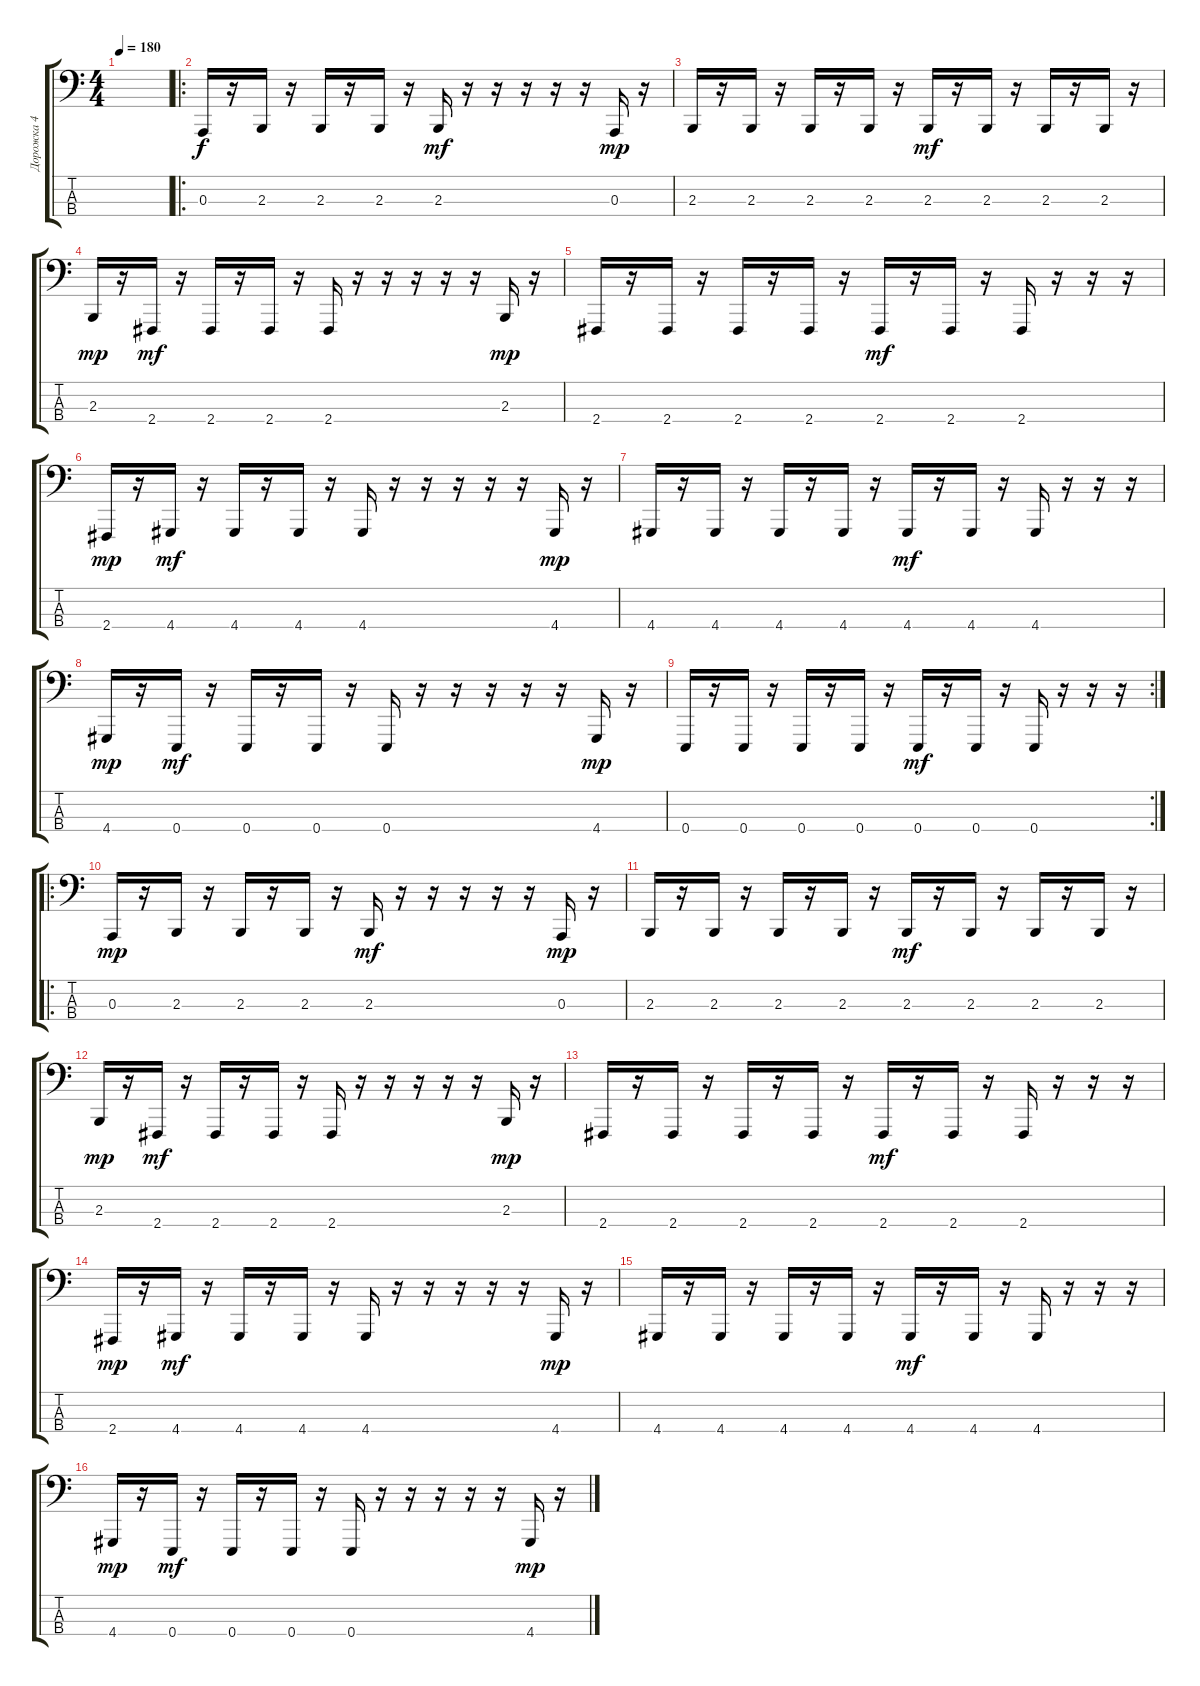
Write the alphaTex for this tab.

\track ("Дорожка 4" "Дорожка 4") {instrument lead8bassandlead}
\staff {score tabs}
\tuning (G2 D2 A1 E1) {hide}
\ts (4 4)
\tempo 180
\clef f4
\ks c
|
\ro
0.3.16 r.16 2.3.16 r.16 2.3.16 r.16 2.3.16 r.16 2.3.16{dy mf} r.16 r.16 r.16 r.16 r.16 0.3.16{dy mp} r.16 |
2.3.16 r.16 2.3.16 r.16 2.3.16 r.16 2.3.16 r.16 2.3.16{dy mf} r.16 2.3.16 r.16 2.3.16 r.16 2.3.16 r.16 |
2.3.16{dy mp} r.16 2.4.16{dy mf} r.16 2.4.16 r.16 2.4.16 r.16 2.4.16 r.16 r.16 r.16 r.16 r.16 2.3.16{dy mp} r.16 |
2.4.16 r.16 2.4.16 r.16 2.4.16 r.16 2.4.16 r.16 2.4.16{dy mf} r.16 2.4.16 r.16 2.4.16 r.16 r.16 r.16 |
2.4.16{dy mp} r.16 4.4.16{dy mf} r.16 4.4.16 r.16 4.4.16 r.16 4.4.16 r.16 r.16 r.16 r.16 r.16 4.4.16{dy mp} r.16 |
4.4.16 r.16 4.4.16 r.16 4.4.16 r.16 4.4.16 r.16 4.4.16{dy mf} r.16 4.4.16 r.16 4.4.16 r.16 r.16 r.16 |
4.4.16{dy mp} r.16 0.4.16{dy mf} r.16 0.4.16 r.16 0.4.16 r.16 0.4.16 r.16 r.16 r.16 r.16 r.16 4.4.16{dy mp} r.16 |
\rc 2
0.4.16 r.16 0.4.16 r.16 0.4.16 r.16 0.4.16 r.16 0.4.16{dy mf} r.16 0.4.16 r.16 0.4.16 r.16 r.16 r.16 |
\ro
0.3.16{dy mp} r.16 2.3.16 r.16 2.3.16 r.16 2.3.16 r.16 2.3.16{dy mf} r.16 r.16 r.16 r.16 r.16 0.3.16{dy mp} r.16 |
2.3.16 r.16 2.3.16 r.16 2.3.16 r.16 2.3.16 r.16 2.3.16{dy mf} r.16 2.3.16 r.16 2.3.16 r.16 2.3.16 r.16 |
2.3.16{dy mp} r.16 2.4.16{dy mf} r.16 2.4.16 r.16 2.4.16 r.16 2.4.16 r.16 r.16 r.16 r.16 r.16 2.3.16{dy mp} r.16 |
2.4.16 r.16 2.4.16 r.16 2.4.16 r.16 2.4.16 r.16 2.4.16{dy mf} r.16 2.4.16 r.16 2.4.16 r.16 r.16 r.16 |
2.4.16{dy mp} r.16 4.4.16{dy mf} r.16 4.4.16 r.16 4.4.16 r.16 4.4.16 r.16 r.16 r.16 r.16 r.16 4.4.16{dy mp} r.16 |
4.4.16 r.16 4.4.16 r.16 4.4.16 r.16 4.4.16 r.16 4.4.16{dy mf} r.16 4.4.16 r.16 4.4.16 r.16 r.16 r.16 |
4.4.16{dy mp} r.16 0.4.16{dy mf} r.16 0.4.16 r.16 0.4.16 r.16 0.4.16 r.16 r.16 r.16 r.16 r.16 4.4.16{dy mp} r.16
